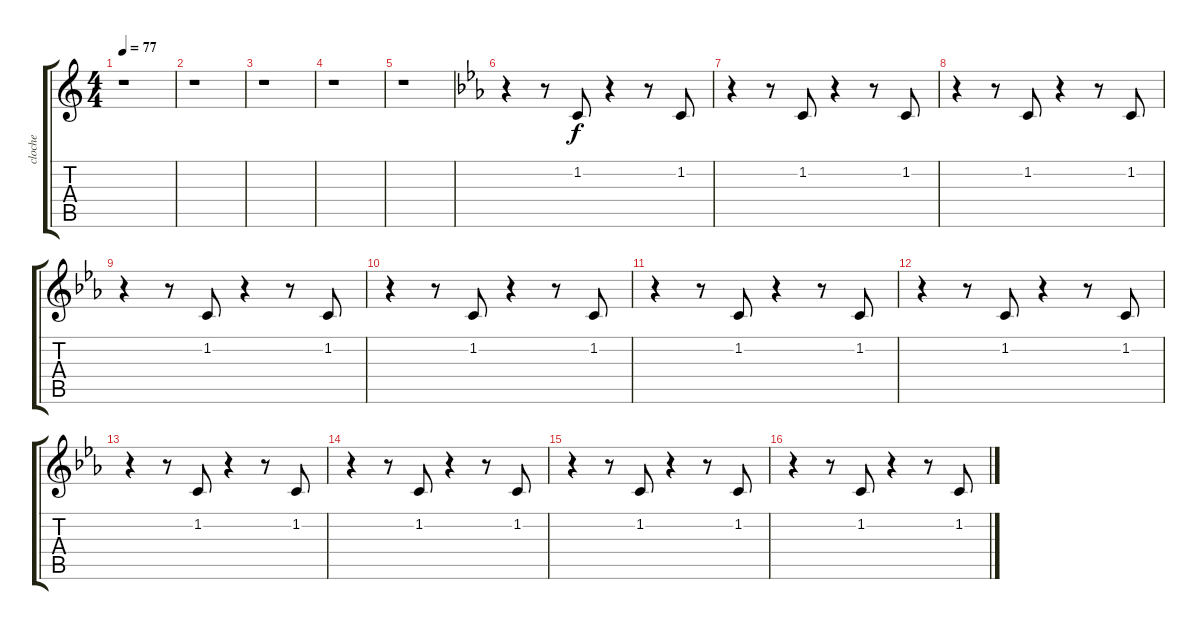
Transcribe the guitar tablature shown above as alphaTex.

\track ("cloche" "cloche") {instrument tubularbells}
\staff {score tabs}
\tuning (E4 B3 G3 D3 A2 E2) {hide}
\ts (4 4)
\tempo 77
\clef g2
\ks c
r.1{dy f} |
r.1 |
r.1 |
r.1 |
r.1 |
\ks cminor
r.4 r.8 1.2.8 r.4 r.8 1.2.8 |
r.4 r.8 1.2.8 r.4 r.8 1.2.8 |
r.4 r.8 1.2.8 r.4 r.8 1.2.8 |
r.4 r.8 1.2.8 r.4 r.8 1.2.8 |
r.4 r.8 1.2.8 r.4 r.8 1.2.8 |
r.4 r.8 1.2.8 r.4 r.8 1.2.8 |
r.4 r.8 1.2.8 r.4 r.8 1.2.8 |
r.4 r.8 1.2.8 r.4 r.8 1.2.8 |
r.4 r.8 1.2.8 r.4 r.8 1.2.8 |
r.4 r.8 1.2.8 r.4 r.8 1.2.8 |
r.4 r.8 1.2.8 r.4 r.8 1.2.8
